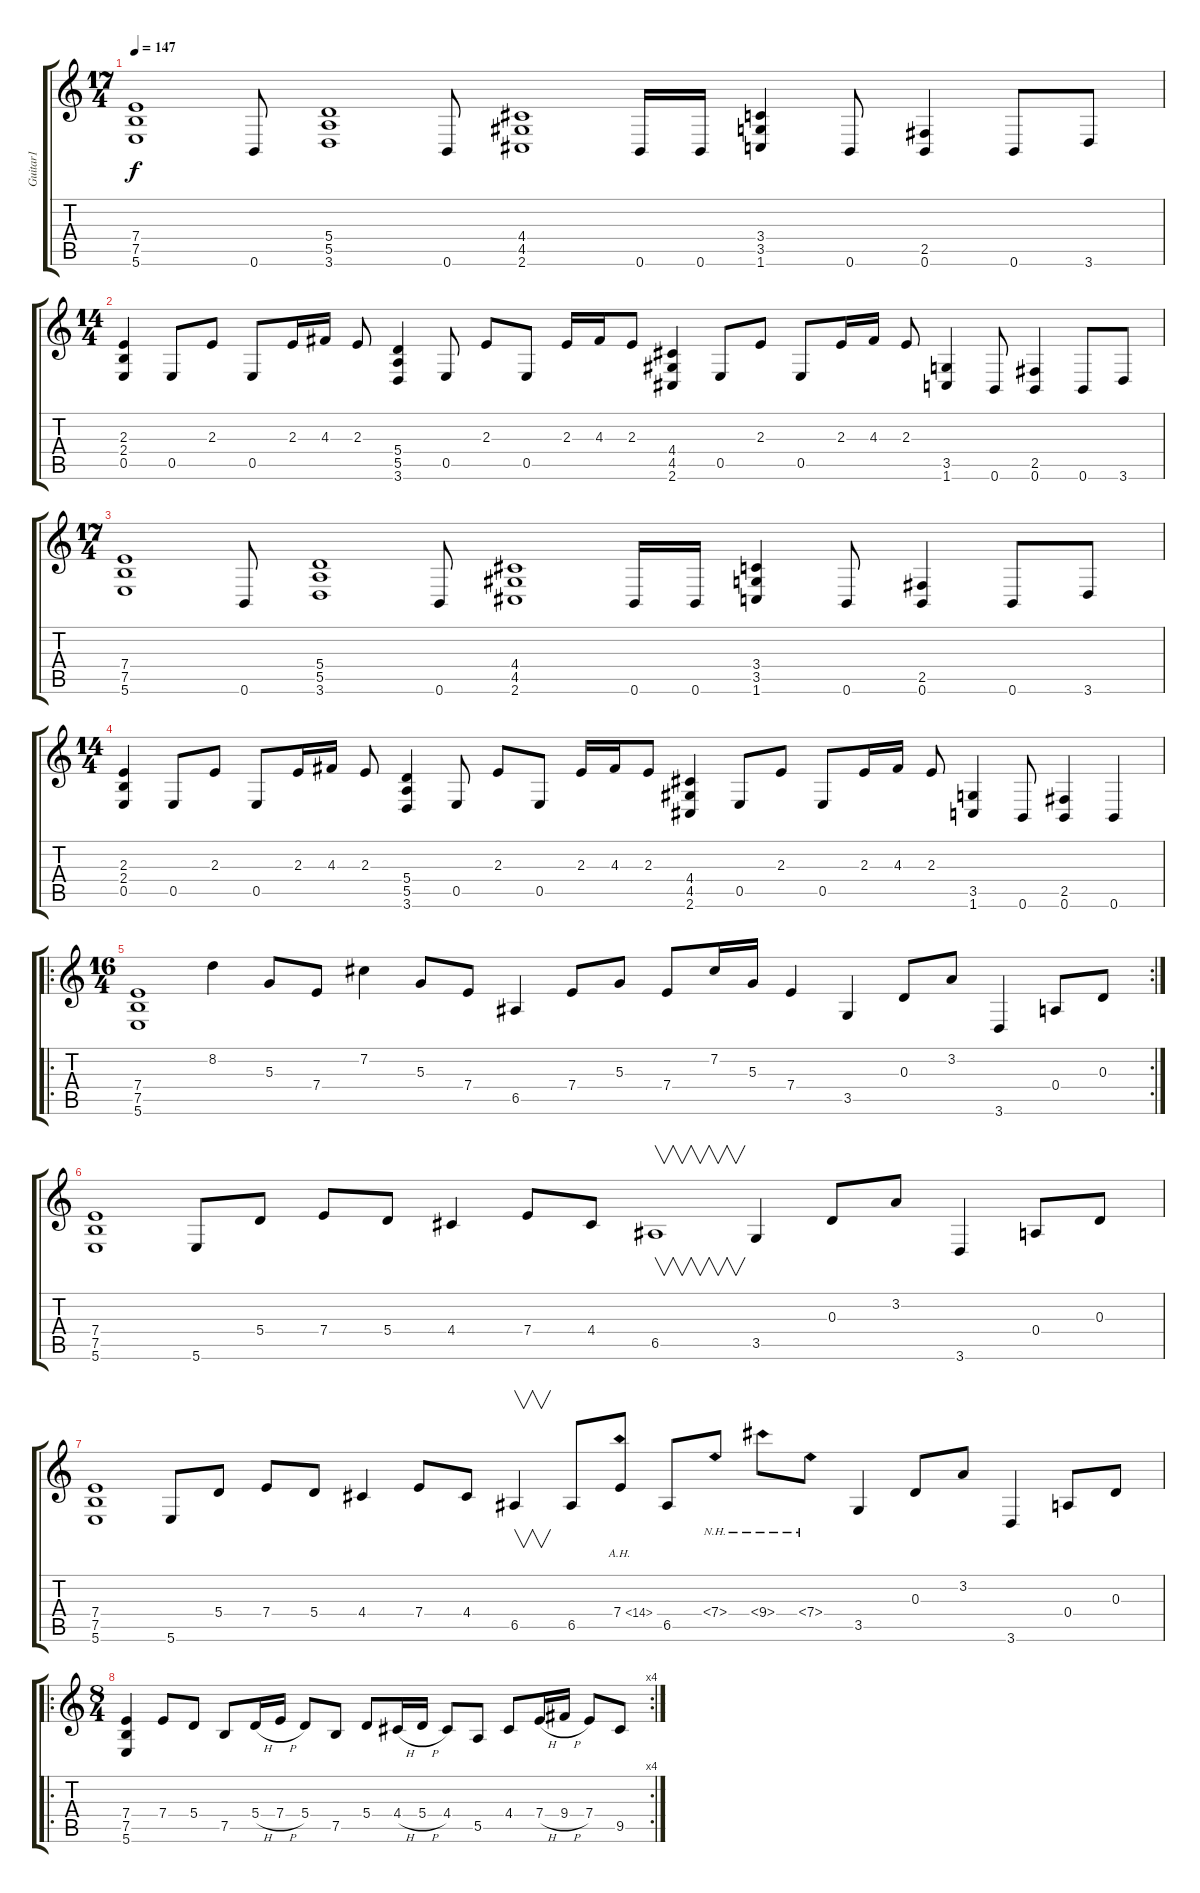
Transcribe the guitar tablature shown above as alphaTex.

\track ("Guitar1" "Guitar1") {instrument distortionguitar}
\staff {score tabs}
\tuning (B3 Gb3 D3 A2 E2 B1) {hide}
\ts (17 4)
\tempo 147
\clef g2
\ks c
(7.4 7.5 5.6).1{dy f} 0.6.8 (5.4 5.5 3.6).1 0.6.8 (4.4 4.5 2.6).1 0.6.16 0.6.16 (3.4 3.5 1.6).4 0.6.8 (2.5 0.6).4 0.6.8 3.6.8 |
\ts (14 4)
(2.3 2.4 0.5).4 0.5.8 2.3.8 0.5.8 2.3.16 4.3.16 2.3.8 (5.4 5.5 3.6).4 0.5.8 2.3.8 0.5.8 2.3.16 4.3.16 2.3.8 (4.4 4.5 2.6).4 0.5.8 2.3.8 0.5.8 2.3.16 4.3.16 2.3.8 (3.5 1.6).4 0.6.8 (2.5 0.6).4 0.6.8 3.6.8 |
\ts (17 4)
(7.4 7.5 5.6).1 0.6.8 (5.4 5.5 3.6).1 0.6.8 (4.4 4.5 2.6).1 0.6.16 0.6.16 (3.4 3.5 1.6).4 0.6.8 (2.5 0.6).4 0.6.8 3.6.8 |
\ts (14 4)
(2.3 2.4 0.5).4 0.5.8 2.3.8 0.5.8 2.3.16 4.3.16 2.3.8 (5.4 5.5 3.6).4 0.5.8 2.3.8 0.5.8 2.3.16 4.3.16 2.3.8 (4.4 4.5 2.6).4 0.5.8 2.3.8 0.5.8 2.3.16 4.3.16 2.3.8 (3.5 1.6).4 0.6.8 (2.5 0.6).4 0.6.4 |
\ro
\rc 2
\ts (16 4)
(7.4 7.5 5.6).1 8.2.4 5.3.8 7.4.8 7.2.4 5.3.8 7.4.8 6.5.4 7.4.8 5.3.8 7.4.8 7.2.16 5.3.16 7.4.4 3.5.4 0.3.8 3.2.8 3.6.4 0.4.8 0.3.8 |
(7.4 7.5 5.6).1 5.6.8 5.4.8 7.4.8 5.4.8 4.4.4 7.4.8 4.4.8 6.5.1{v} 3.5.4 0.3.8 3.2.8 3.6.4 0.4.8 0.3.8 |
(7.4 7.5 5.6).1 5.6.8 5.4.8 7.4.8 5.4.8 4.4.4 7.4.8 4.4.8 6.5.4{v} 6.5.8 7.4{ah 7}.8 6.5.8 7.4{nh}.8 9.4{nh}.8 7.4{nh}.8 3.5.4 0.3.8 3.2.8 3.6.4 0.4.8 0.3.8 |
\ro
\rc 4
\ts (8 4)
(7.4 7.5 5.6).4 7.4.8 5.4.8 7.5.8 5.4{h}.16 7.4{h}.16 5.4.8 7.5.8 5.4.8 4.4{h}.16 5.4{h}.16 4.4.8 5.5.8 4.4.8 7.4{h}.16 9.4{h}.16 7.4.8 9.5.8
